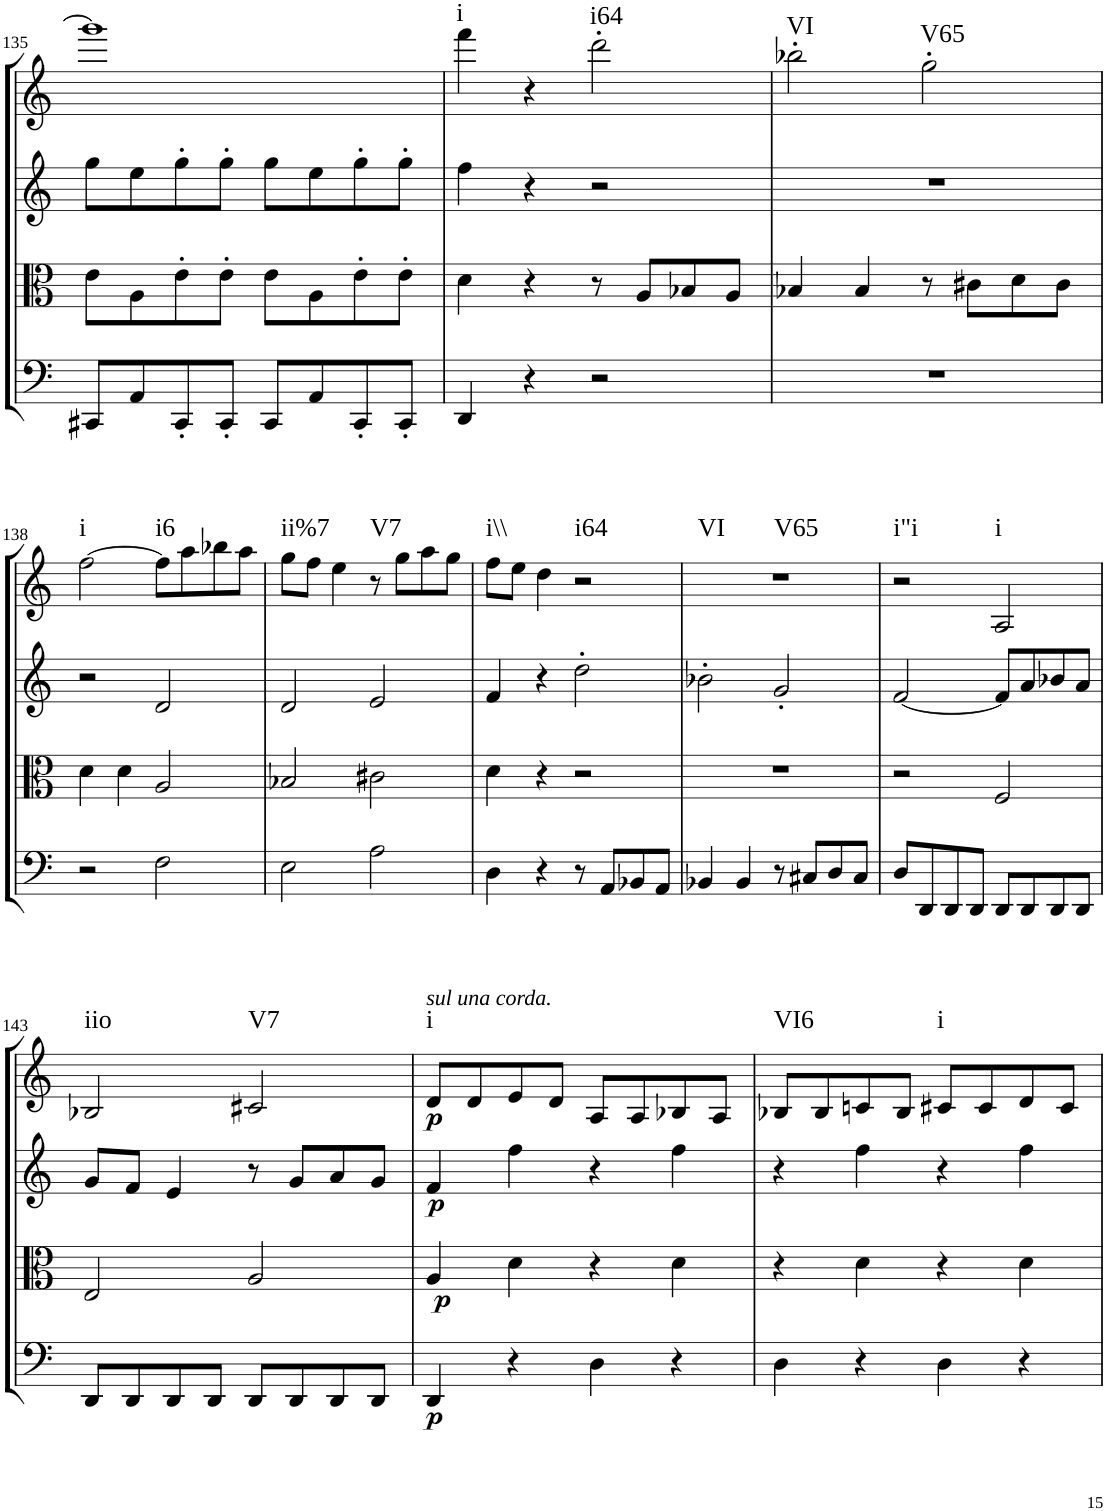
**kern	**dynam	**kern	**dynam	**kern	**dynam	**kern	**dynam	**harte
*part4	*part4	*part3	*part3	*part2	*part2	*part1	*part1	*part1
*staff4	*staff4	*staff3	*staff3	*staff2	*staff2	*staff1	*staff1	*
*I"Cello	*	*I"Viola	*	*I"2nd Violin	*	*I"1st Violin	*	*
!!LO:PB:g=z
*clefF4	*	*clefC3	*	*clefG2	*	*clefG2	*	*
*k[]	*	*k[]	*	*k[]	*	*k[]	*	*
*M2/2	*	*M2/2	*	*M2/2	*	*M2/2	*	*
*met(c|)	*	*met(c|)	*	*met(c|)	*	*met(c|)	*	*
=135	=135	=135	=135	=135	=135	=135	=135	=135
8CC#X/L	.	8e\L	.	8gg\L	.	1ggg]	.	.
8AA/	.	8A\	.	8ee\	.	.	.	.
8CC#'/	.	8e'\	.	8gg'\	.	.	.	.
8CC#'/J	.	8e'\J	.	8gg'\J	.	.	.	.
8CC#/L	.	8e\L	.	8gg\L	.	.	.	.
8AA/	.	8A\	.	8ee\	.	.	.	.
8CC#'/	.	8e'\	.	8gg'\	.	.	.	.
8CC#'/J	.	8e'\J	.	8gg'\J	.	.	.	.
=136	=136	=136	=136	=136	=136	=136	=136	=136
!	!	!	!	!	!	!	!	!LO:H:kt=i
4DD/	.	4d\	.	4ff\	.	4fff\	.	N
4r	.	4r	.	4r	.	4r	.	.
!	!	!	!	!	!	!	!	!LO:H:kt=i64
2r	.	8r	.	2r	.	2ddd'\	.	N
.	.	8A/L	.	.	.	.	.	.
.	.	8B-X/	.	.	.	.	.	.
.	.	8A/J	.	.	.	.	.	.
=137	=137	=137	=137	=137	=137	=137	=137	=137
!	!	!	!	!	!	!	!	!LO:H:kt=VI
1r	.	4B-X/	.	1r	.	2bb-X'\	.	N
.	.	4B-/	.	.	.	.	.	.
!	!	!	!	!	!	!	!	!LO:H:kt=V65
.	.	8r	.	.	.	2gg'\	.	N
.	.	8c#X\L	.	.	.	.	.	.
.	.	8d\	.	.	.	.	.	.
.	.	8c#\J	.	.	.	.	.	.
!!LO:LB:g=z
=138	=138	=138	=138	=138	=138	=138	=138	=138
!	!	!	!	!	!	!	!	!LO:H:kt=i
2r	.	4d\	.	2r	.	[2ff\	.	N
.	.	4d\	.	.	.	.	.	.
!	!	!	!	!	!	!	!	!LO:H:kt=i6
2F\	.	2A/	.	2d/	.	8ff\L]	.	N
.	.	.	.	.	.	8aa\	.	.
.	.	.	.	.	.	8bb-X\	.	.
.	.	.	.	.	.	8aa\J	.	.
=139	=139	=139	=139	=139	=139	=139	=139	=139
!	!	!	!	!	!	!	!	!LO:H:kt=ii%7
2E\	.	2B-X/	.	2d/	.	8gg\L	.	N
.	.	.	.	.	.	8ff\J	.	.
.	.	.	.	.	.	4ee\	.	.
!	!	!	!	!	!	!	!	!LO:H:kt=V7
2A\	.	2c#X\	.	2e/	.	8r	.	N
.	.	.	.	.	.	8gg\L	.	.
.	.	.	.	.	.	8aa\	.	.
.	.	.	.	.	.	8gg\J	.	.
=140	=140	=140	=140	=140	=140	=140	=140	=140
!	!	!	!	!	!	!	!	!LO:H:kt=i\\
4D\	.	4d\	.	4f/	.	8ff\L	.	N
.	.	.	.	.	.	8ee\J	.	.
4r	.	4r	.	4r	.	4dd\	.	.
!	!	!	!	!	!	!	!	!LO:H:kt=i64
8r	.	2r	.	2dd'\	.	2r	.	N
8AA/L	.	.	.	.	.	.	.	.
8BB-X/	.	.	.	.	.	.	.	.
8AA/J	.	.	.	.	.	.	.	.
=141	=141	=141	=141	=141	=141	=141	=141	=141
!	!	!	!	!	!	!	!	!LO:H:n=1:kt=VI
!	!	!	!	!	!	!	!	!LO:H:n=2:kt=V65
4BB-X/	.	1r	.	2b-X'\	.	1r	.	N N
4BB-/	.	.	.	.	.	.	.	.
8r	.	.	.	2g'/	.	.	.	.
8C#X/L	.	.	.	.	.	.	.	.
8D/	.	.	.	.	.	.	.	.
8C#/J	.	.	.	.	.	.	.	.
=142	=142	=142	=142	=142	=142	=142	=142	=142
!	!	!	!	!	!	!	!	!LO:H:kt=i"i
8D/L	.	2r	.	[2f/	.	2r	.	N
8DD/	.	.	.	.	.	.	.	.
8DD/	.	.	.	.	.	.	.	.
8DD/J	.	.	.	.	.	.	.	.
!	!	!	!	!	!	!	!	!LO:H:kt=i
8DD/L	.	2F/	.	8f/L]	.	2A/	.	N
8DD/	.	.	.	8a/	.	.	.	.
8DD/	.	.	.	8b-X/	.	.	.	.
8DD/J	.	.	.	8a/J	.	.	.	.
!!LO:LB:g=z
=143	=143	=143	=143	=143	=143	=143	=143	=143
!	!	!	!	!	!	!	!	!LO:H:kt=iio
8DD/L	.	2E/	.	8g/L	.	2B-X/	.	N
8DD/	.	.	.	8f/J	.	.	.	.
8DD/	.	.	.	4e/	.	.	.	.
8DD/J	.	.	.	.	.	.	.	.
!	!	!	!	!	!	!	!	!LO:H:kt=V7
8DD/L	.	2A/	.	8r	.	2c#X/	.	N
8DD/	.	.	.	8g/L	.	.	.	.
8DD/	.	.	.	8a/	.	.	.	.
8DD/J	.	.	.	8g/J	.	.	.	.
=144	=144	=144	=144	=144	=144	=144	=144	=144
!	!	!	!	!	!	!LO:TX:a:i:t=sul una corda.	!	!
!	!LO:DY:b	!	!LO:DY:b	!	!LO:DY:b	!	!LO:DY:b	!LO:H:kt=i
4DD/	p	4A/	p	4f/	p	8d/L	p	N
.	.	.	.	.	.	8d/	.	.
4r	.	4d\	.	4ff\	.	8e/	.	.
.	.	.	.	.	.	8d/J	.	.
4D\	.	4r	.	4r	.	8A/L	.	.
.	.	.	.	.	.	8A/	.	.
4r	.	4d\	.	4ff\	.	8B-X/	.	.
.	.	.	.	.	.	8A/J	.	.
=145	=145	=145	=145	=145	=145	=145	=145	=145
!	!	!	!	!	!	!	!	!LO:H:kt=VI6
4D\	.	4r	.	4r	.	8B-X/L	.	N
.	.	.	.	.	.	8B-/	.	.
4r	.	4d\	.	4ff\	.	8cn/	.	.
.	.	.	.	.	.	8B-/J	.	.
!	!	!	!	!	!	!	!	!LO:H:kt=i
4D\	.	4r	.	4r	.	8c#X/L	.	N
.	.	.	.	.	.	8c#/	.	.
4r	.	4d\	.	4ff\	.	8d/	.	.
.	.	.	.	.	.	8c#/J	.	.
=	=	=	=	=	=	=	=	=
*-	*-	*-	*-	*-	*-	*-	*-	*-
